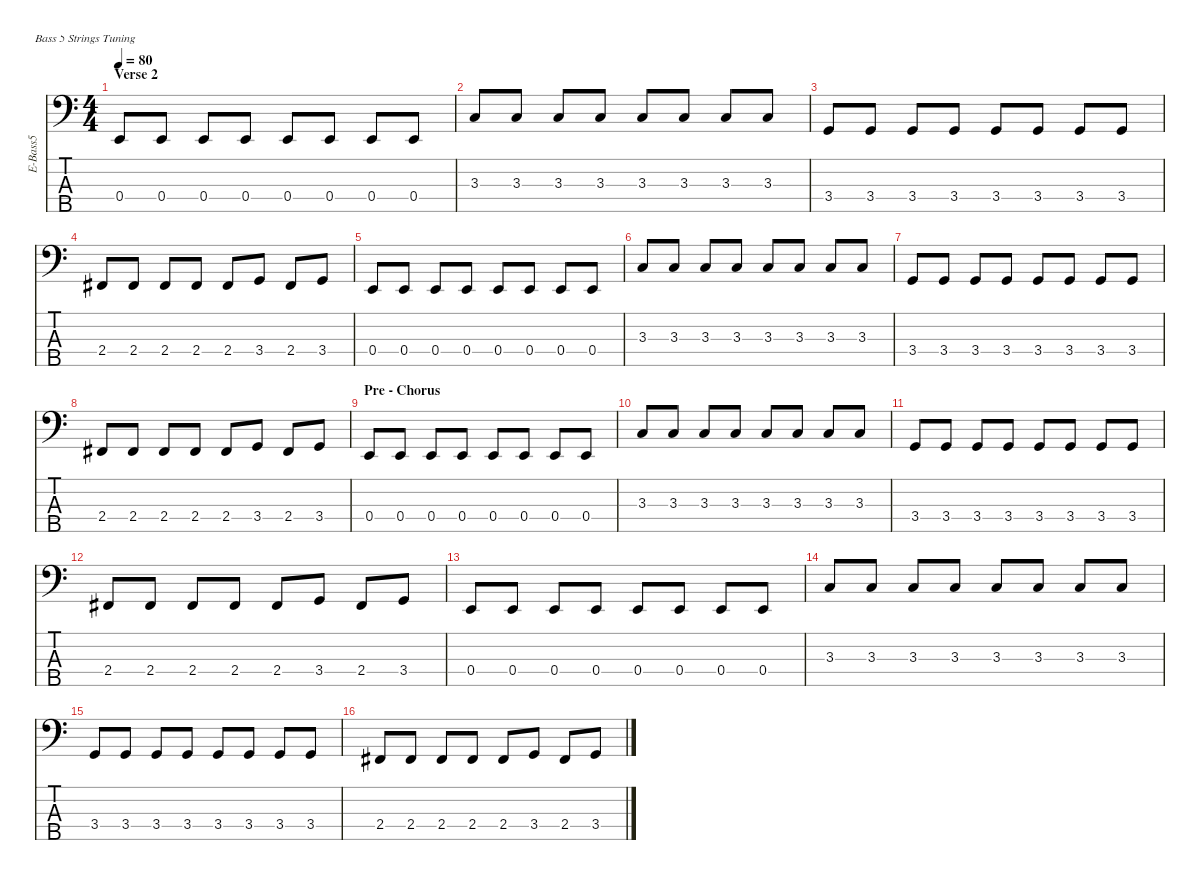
\hideDynamics
\bracketExtendMode nobrackets
\otherSystemsTrackNameOrientation horizontal
\track ("Bass" "E-Bass5") {instrument electricbasspick}
\staff {score tabs}
\tuning (G2 D2 A1 E1 B0)
\ts (4 4)
\section ("" "Verse 2")
\tempo 80
\clef f4
\ks c
0.4.8{dy f beam Up} 0.4.8{beam Up} 0.4.8{beam Up} 0.4.8{beam Up} 0.4.8{beam Up} 0.4.8{beam Up} 0.4.8{beam Up} 0.4.8{beam Up} |
3.3.8{beam Up} 3.3.8{beam Up} 3.3.8{beam Up} 3.3.8{beam Up} 3.3.8{beam Up} 3.3.8{beam Up} 3.3.8{beam Up} 3.3.8{beam Up} |
3.4.8{beam Up} 3.4.8{beam Up} 3.4.8{beam Up} 3.4.8{beam Up} 3.4.8{beam Up} 3.4.8{beam Up} 3.4.8{beam Up} 3.4.8{beam Up} |
2.4{acc #}.8{beam Up} 2.4{acc #}.8{beam Up} 2.4{acc #}.8{beam Up} 2.4{acc #}.8{beam Up} 2.4{acc #}.8{beam Up} 3.4.8{beam Up} 2.4{acc #}.8{beam Up} 3.4.8{beam Up} |
0.4.8{beam Up} 0.4.8{beam Up} 0.4.8{beam Up} 0.4.8{beam Up} 0.4.8{beam Up} 0.4.8{beam Up} 0.4.8{beam Up} 0.4.8{beam Up} |
3.3.8{beam Up} 3.3.8{beam Up} 3.3.8{beam Up} 3.3.8{beam Up} 3.3.8{beam Up} 3.3.8{beam Up} 3.3.8{beam Up} 3.3.8{beam Up} |
3.4.8{beam Up} 3.4.8{beam Up} 3.4.8{beam Up} 3.4.8{beam Up} 3.4.8{beam Up} 3.4.8{beam Up} 3.4.8{beam Up} 3.4.8{beam Up} |
2.4{acc #}.8{beam Up} 2.4{acc #}.8{beam Up} 2.4{acc #}.8{beam Up} 2.4{acc #}.8{beam Up} 2.4{acc #}.8{beam Up} 3.4.8{beam Up} 2.4{acc #}.8{beam Up} 3.4.8{beam Up} |
\section ("" "Pre - Chorus")
0.4.8{beam Up} 0.4.8{beam Up} 0.4.8{beam Up} 0.4.8{beam Up} 0.4.8{beam Up} 0.4.8{beam Up} 0.4.8{beam Up} 0.4.8{beam Up} |
3.3.8{beam Up} 3.3.8{beam Up} 3.3.8{beam Up} 3.3.8{beam Up} 3.3.8{beam Up} 3.3.8{beam Up} 3.3.8{beam Up} 3.3.8{beam Up} |
3.4.8{beam Up} 3.4.8{beam Up} 3.4.8{beam Up} 3.4.8{beam Up} 3.4.8{beam Up} 3.4.8{beam Up} 3.4.8{beam Up} 3.4.8{beam Up} |
2.4{acc #}.8{beam Up} 2.4{acc #}.8{beam Up} 2.4{acc #}.8{beam Up} 2.4{acc #}.8{beam Up} 2.4{acc #}.8{beam Up} 3.4.8{beam Up} 2.4{acc #}.8{beam Up} 3.4.8{beam Up} |
0.4.8{beam Up} 0.4.8{beam Up} 0.4.8{beam Up} 0.4.8{beam Up} 0.4.8{beam Up} 0.4.8{beam Up} 0.4.8{beam Up} 0.4.8{beam Up} |
3.3.8{beam Up} 3.3.8{beam Up} 3.3.8{beam Up} 3.3.8{beam Up} 3.3.8{beam Up} 3.3.8{beam Up} 3.3.8{beam Up} 3.3.8{beam Up} |
3.4.8{beam Up} 3.4.8{beam Up} 3.4.8{beam Up} 3.4.8{beam Up} 3.4.8{beam Up} 3.4.8{beam Up} 3.4.8{beam Up} 3.4.8{beam Up} |
2.4{acc #}.8{beam Up} 2.4{acc #}.8{beam Up} 2.4{acc #}.8{beam Up} 2.4{acc #}.8{beam Up} 2.4{acc #}.8{beam Up} 3.4.8{beam Up} 2.4{acc #}.8{beam Up} 3.4.8{beam Up}
